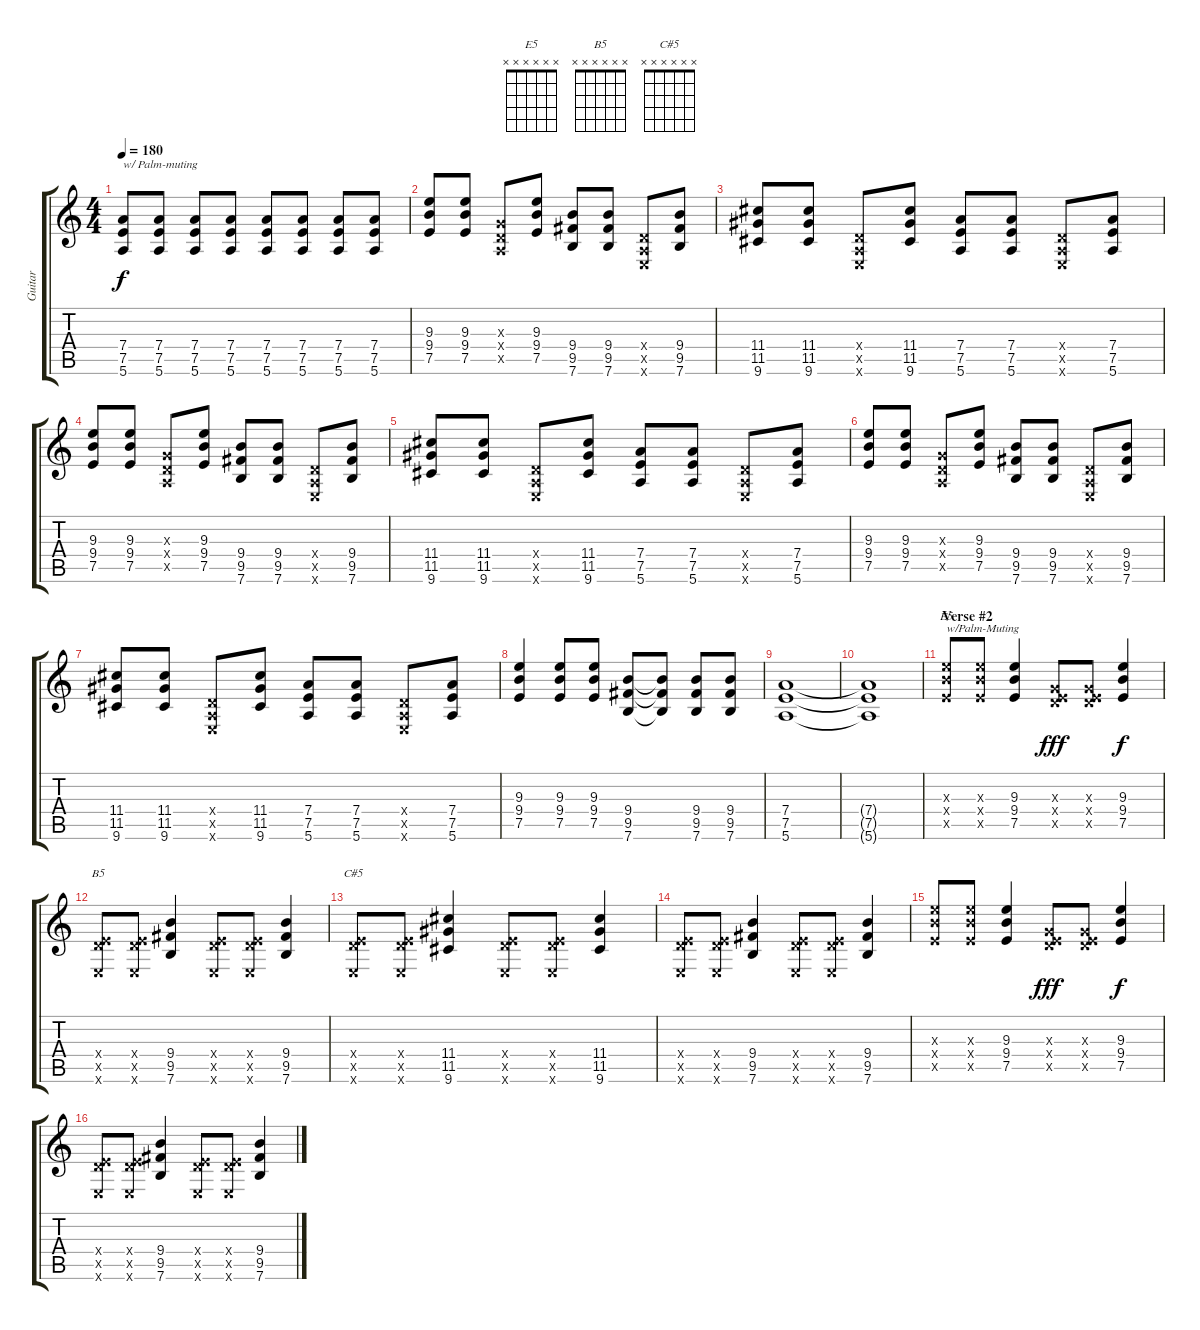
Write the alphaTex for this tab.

\track ("Guitar" "Guitar") {instrument distortionguitar}
\staff {score tabs}
\tuning (E4 B3 G3 D3 A2 E2) {hide}
\chord ("E5" x x x x x x) {firstfret 0}
\chord ("B5" x x x x x x) {firstfret 0}
\chord ("C#5" x x x x x x) {firstfret 0}
\ts (4 4)
\tempo 180
\clef g2
\ks c
(7.4 7.5 5.6).8{txt "w/ Palm-muting" dy f instrument electricguitarmuted} (7.4 7.5 5.6).8 (7.4 7.5 5.6).8 (7.4 7.5 5.6).8 (7.4 7.5 5.6).8 (7.4 7.5 5.6).8 (7.4 7.5 5.6).8 (7.4 7.5 5.6).8 |
(9.3 9.4 7.5).8{instrument distortionguitar} (9.3 9.4 7.5).8 (0.3{x} 0.4{x} 0.5{x}).8 (9.3 9.4 7.5).8 (9.4 9.5 7.6).8 (9.4 9.5 7.6).8 (0.4{x} 0.5{x} 0.6{x}).8 (9.4 9.5 7.6).8 |
(11.4 11.5 9.6).8 (11.4 11.5 9.6).8 (0.4{x} 0.5{x} 0.6{x}).8 (11.4 11.5 9.6).8 (7.4 7.5 5.6).8 (7.4 7.5 5.6).8 (0.4{x} 0.5{x} 0.6{x}).8 (7.4 7.5 5.6).8 |
(9.3 9.4 7.5).8 (9.3 9.4 7.5).8 (0.3{x} 0.4{x} 0.5{x}).8 (9.3 9.4 7.5).8 (9.4 9.5 7.6).8 (9.4 9.5 7.6).8 (0.4{x} 0.5{x} 0.6{x}).8 (9.4 9.5 7.6).8 |
(11.4 11.5 9.6).8 (11.4 11.5 9.6).8 (0.4{x} 0.5{x} 0.6{x}).8 (11.4 11.5 9.6).8 (7.4 7.5 5.6).8 (7.4 7.5 5.6).8 (0.4{x} 0.5{x} 0.6{x}).8 (7.4 7.5 5.6).8 |
(9.3 9.4 7.5).8 (9.3 9.4 7.5).8 (0.3{x} 0.4{x} 0.5{x}).8 (9.3 9.4 7.5).8 (9.4 9.5 7.6).8 (9.4 9.5 7.6).8 (0.4{x} 0.5{x} 0.6{x}).8 (9.4 9.5 7.6).8 |
(11.4 11.5 9.6).8 (11.4 11.5 9.6).8 (0.4{x} 0.5{x} 0.6{x}).8 (11.4 11.5 9.6).8 (7.4 7.5 5.6).8 (7.4 7.5 5.6).8 (0.4{x} 0.5{x} 0.6{x}).8 (7.4 7.5 5.6).8 |
(9.3 9.4 7.5).4 (9.3 9.4 7.5).8 (9.3 9.4 7.5).8 (9.4 9.5 7.6).8 (9.4{t} 9.5{t} 7.6{t}).8 (9.4 9.5 7.6).8 (9.4 9.5 7.6).8 |
(7.4 7.5 5.6).1 |
(7.4{t} 7.5{t} 5.6{t}).1 |
\section ("" "Verse #2")
(9.3{x} 9.4{x} 7.5{x}).8{ch "E5" txt "w/Palm-Muting"} (9.3{x} 9.4{x} 7.5{x}).8 (9.3 9.4 7.5).4 (0.3{x} 0.4{x} 7.5{x}).8{dy fff} (0.3{x} 0.4{x} 7.5{x}).8 (9.3 9.4 7.5).4{dy f} |
(0.4{x} 7.5{x} 0.6{x}).8{ch "B5"} (0.4{x} 7.5{x} 0.6{x}).8 (9.4 9.5 7.6).4 (0.4{x} 7.5{x} 0.6{x}).8 (0.4{x} 7.5{x} 0.6{x}).8 (9.4 9.5 7.6).4 |
(0.4{x} 7.5{x} 0.6{x}).8{ch "C#5"} (0.4{x} 7.5{x} 0.6{x}).8 (11.4 11.5 9.6).4 (0.4{x} 7.5{x} 0.6{x}).8 (0.4{x} 7.5{x} 0.6{x}).8 (11.4 11.5 9.6).4 |
(0.4{x} 7.5{x} 0.6{x}).8 (0.4{x} 7.5{x} 0.6{x}).8 (9.4 9.5 7.6).4 (0.4{x} 7.5{x} 0.6{x}).8 (0.4{x} 7.5{x} 0.6{x}).8 (9.4 9.5 7.6).4 |
(9.3{x} 9.4{x} 7.5{x}).8 (9.3{x} 9.4{x} 7.5{x}).8 (9.3 9.4 7.5).4 (0.3{x} 0.4{x} 7.5{x}).8{dy fff} (0.3{x} 0.4{x} 7.5{x}).8 (9.3 9.4 7.5).4{dy f} |
(0.4{x} 7.5{x} 0.6{x}).8 (0.4{x} 7.5{x} 0.6{x}).8 (9.4 9.5 7.6).4 (0.4{x} 7.5{x} 0.6{x}).8 (0.4{x} 7.5{x} 0.6{x}).8 (9.4 9.5 7.6).4
